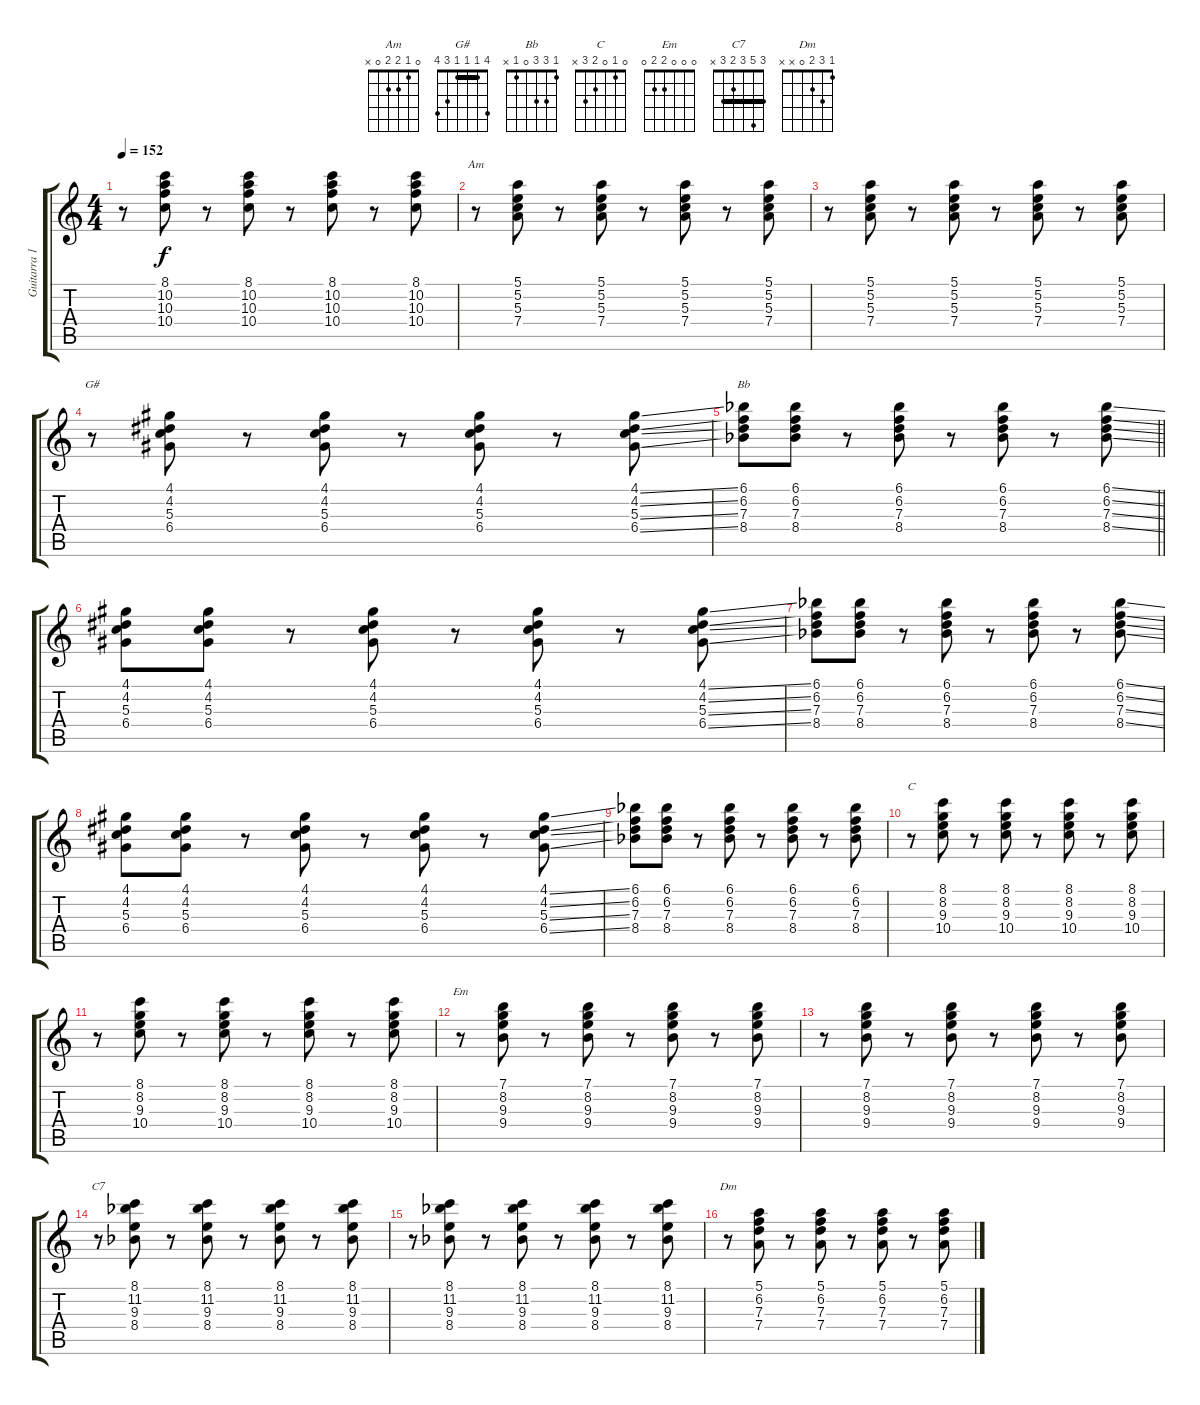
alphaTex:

\track ("Guitarra 1" "Guitarra 1") {instrument electricguitarclean}
\staff {score tabs}
\tuning (E4 B3 G3 D3 A2 E2) {hide}
\chord ("Am" 0 1 2 2 0 x)
\chord ("G#" 4 1 1 1 3 4) {barre 1}
\chord ("Bb" 1 3 3 0 1 x)
\chord ("C" 0 1 0 2 3 x)
\chord ("Em" 0 0 0 2 2 0)
\chord ("C7" 3 5 3 2 3 x) {barre 3}
\chord ("Dm" 1 3 2 0 x x)
\ts (4 4)
\tempo 152
\clef g2
\ks c
r.8{dy f} (8.1 10.2 10.3 10.4).8 r.8 (8.1 10.2 10.3 10.4).8 r.8 (8.1 10.2 10.3 10.4).8 r.8 (8.1 10.2 10.3 10.4).8 |
r.8{ch "Am"} (5.1 5.2 5.3 7.4).8 r.8 (5.1 5.2 5.3 7.4).8 r.8 (5.1 5.2 5.3 7.4).8 r.8 (5.1 5.2 5.3 7.4).8 |
r.8 (5.1 5.2 5.3 7.4).8 r.8 (5.1 5.2 5.3 7.4).8 r.8 (5.1 5.2 5.3 7.4).8 r.8 (5.1 5.2 5.3 7.4).8 |
r.8{ch "G#"} (4.1 4.2 5.3 6.4).8 r.8 (4.1 4.2 5.3 6.4).8 r.8 (4.1 4.2 5.3 6.4).8 r.8 (4.1{ss} 4.2{ss} 5.3{ss} 6.4{ss}).8 |
\barLineRight lightlight
(6.1{acc b} 6.2 7.3 8.4{acc b}).8{ch "Bb"} (6.1{acc b} 6.2 7.3 8.4{acc b}).8 r.8 (6.1{acc b} 6.2 7.3 8.4{acc b}).8 r.8 (6.1{acc b} 6.2 7.3 8.4{acc b}).8 r.8 (6.1{ss acc b} 6.2{ss} 7.3{ss} 8.4{ss acc b}).8 |
(4.1 4.2 5.3 6.4).8 (4.1 4.2 5.3 6.4).8 r.8 (4.1 4.2 5.3 6.4).8 r.8 (4.1 4.2 5.3 6.4).8 r.8 (4.1{ss} 4.2{ss} 5.3{ss} 6.4{ss}).8 |
(6.1{acc b} 6.2 7.3 8.4{acc b}).8 (6.1{acc b} 6.2 7.3 8.4{acc b}).8 r.8 (6.1{acc b} 6.2 7.3 8.4{acc b}).8 r.8 (6.1{acc b} 6.2 7.3 8.4{acc b}).8 r.8 (6.1{ss acc b} 6.2{ss} 7.3{ss} 8.4{ss acc b}).8 |
(4.1 4.2 5.3 6.4).8 (4.1 4.2 5.3 6.4).8 r.8 (4.1 4.2 5.3 6.4).8 r.8 (4.1 4.2 5.3 6.4).8 r.8 (4.1{ss} 4.2{ss} 5.3{ss} 6.4{ss}).8 |
(6.1{acc b} 6.2 7.3 8.4{acc b}).8 (6.1{acc b} 6.2 7.3 8.4{acc b}).8 r.8 (6.1{acc b} 6.2 7.3 8.4{acc b}).8 r.8 (6.1{acc b} 6.2 7.3 8.4{acc b}).8 r.8 (6.1{acc b} 6.2 7.3 8.4{acc b}).8 |
r.8{ch "C"} (8.1 8.2 9.3 10.4).8 r.8 (8.1 8.2 9.3 10.4).8 r.8 (8.1 8.2 9.3 10.4).8 r.8 (8.1 8.2 9.3 10.4).8 |
r.8 (8.1 8.2 9.3 10.4).8 r.8 (8.1 8.2 9.3 10.4).8 r.8 (8.1 8.2 9.3 10.4).8 r.8 (8.1 8.2 9.3 10.4).8 |
r.8{ch "Em"} (7.1 8.2 9.3 9.4).8 r.8 (7.1 8.2 9.3 9.4).8 r.8 (7.1 8.2 9.3 9.4).8 r.8 (7.1 8.2 9.3 9.4).8 |
r.8 (7.1 8.2 9.3 9.4).8 r.8 (7.1 8.2 9.3 9.4).8 r.8 (7.1 8.2 9.3 9.4).8 r.8 (7.1 8.2 9.3 9.4).8 |
r.8{ch "C7"} (8.1 11.2{acc b} 9.3 8.4{acc b}).8 r.8 (8.1 11.2{acc b} 9.3 8.4{acc b}).8 r.8 (8.1 11.2{acc b} 9.3 8.4{acc b}).8 r.8 (8.1 11.2{acc b} 9.3 8.4{acc b}).8 |
r.8 (8.1 11.2{acc b} 9.3 8.4{acc b}).8 r.8 (8.1 11.2{acc b} 9.3 8.4{acc b}).8 r.8 (8.1 11.2{acc b} 9.3 8.4{acc b}).8 r.8 (8.1 11.2{acc b} 9.3 8.4{acc b}).8 |
r.8{ch "Dm"} (5.1 6.2 7.3 7.4).8 r.8 (5.1 6.2 7.3 7.4).8 r.8 (5.1 6.2 7.3 7.4).8 r.8 (5.1 6.2 7.3 7.4).8
